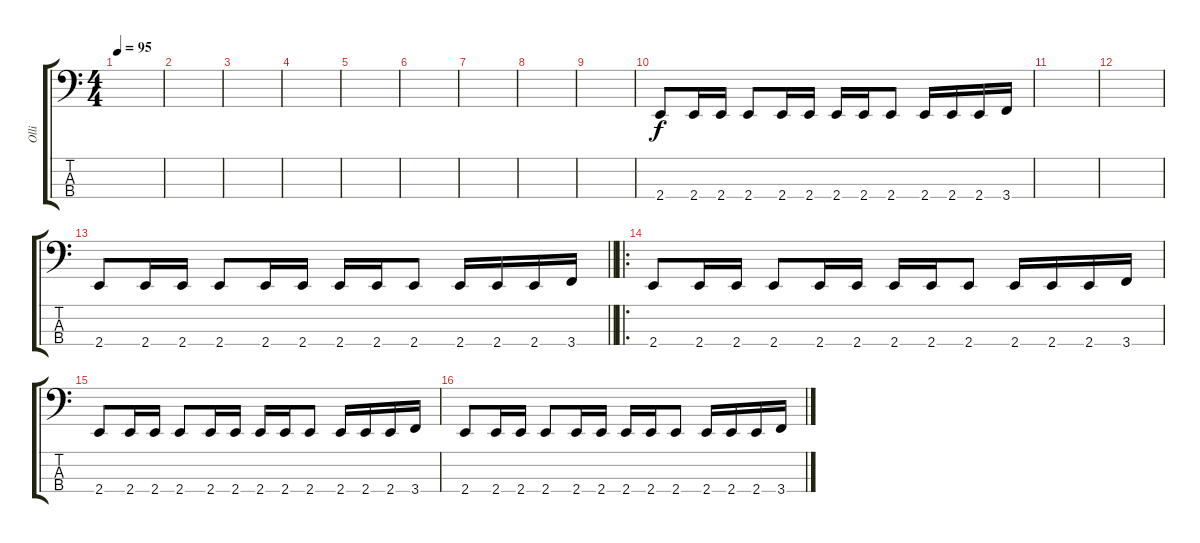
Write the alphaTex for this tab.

\track ("Olli" "Olli") {instrument electricbassfinger}
\staff {score tabs}
\tuning (G2 D2 A1 D1) {hide}
\ts (4 4)
\tempo 95
\clef f4
\ks c
|
|
|
|
|
|
|
|
|
2.4.8 2.4.16 2.4.16 2.4.8 2.4.16 2.4.16 2.4.16 2.4.16 2.4.8 2.4.16 2.4.16 2.4.16 3.4.16 |
|
|
\barLineRight lightlight
2.4.8 2.4.16 2.4.16 2.4.8 2.4.16 2.4.16 2.4.16 2.4.16 2.4.8 2.4.16 2.4.16 2.4.16 3.4.16 |
\ro
2.4.8 2.4.16 2.4.16 2.4.8 2.4.16 2.4.16 2.4.16 2.4.16 2.4.8 2.4.16 2.4.16 2.4.16 3.4.16 |
2.4.8 2.4.16 2.4.16 2.4.8 2.4.16 2.4.16 2.4.16 2.4.16 2.4.8 2.4.16 2.4.16 2.4.16 3.4.16 |
2.4.8 2.4.16 2.4.16 2.4.8 2.4.16 2.4.16 2.4.16 2.4.16 2.4.8 2.4.16 2.4.16 2.4.16 3.4.16
